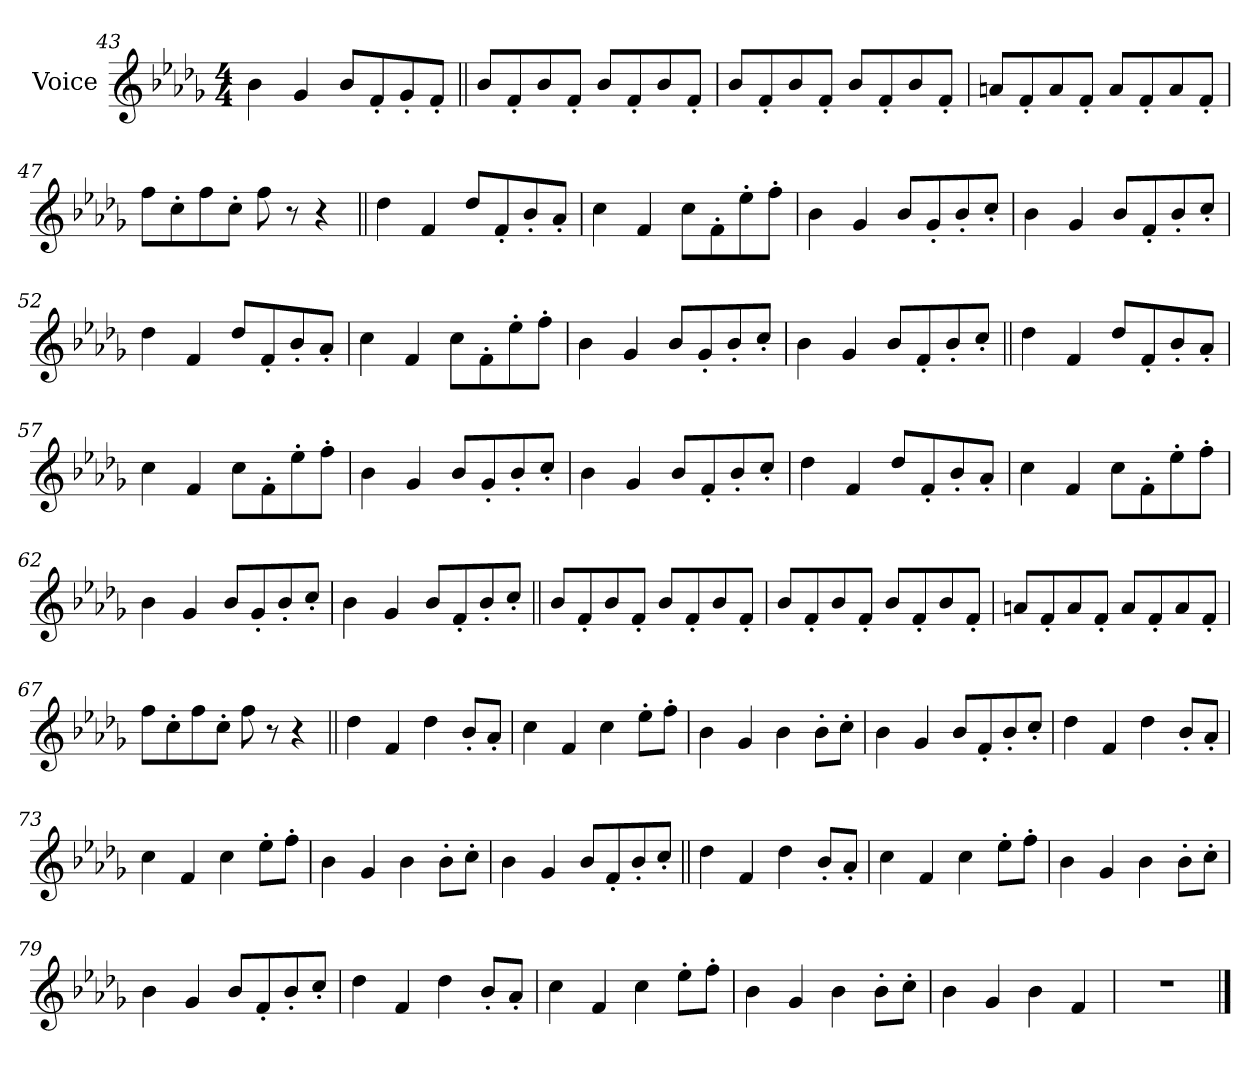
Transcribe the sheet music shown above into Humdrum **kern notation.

**kern
*part1
*staff1
*I"Voice
*I'Vc.
*clefG2
*k[b-e-a-d-g-]
*M4/4
=43
4b-
4g-
8b-L
8f'
8g-'
8f'J
=44||
8b-L
8f'
8b-
8f'J
8b-L
8f'
8b-
8f'J
=45
8b-L
8f'
8b-
8f'J
8b-L
8f'
8b-
8f'J
=46
8anL
8f'
8a
8f'J
8aL
8f'
8a
8f'J
=47
8ffL
8cc'
8ff
8cc'J
8ff
8r
4r
=48||
4dd-
4f
8dd-L
8f'
8b-'
8a-'J
=49
4cc
4f
8ccL
8f'
8ee-'
8ff'J
=50
4b-
4g-
8b-L
8g-'
8b-'
8cc'J
=51
4b-
4g-
8b-L
8f'
8b-'
8cc'J
=52
4dd-
4f
8dd-L
8f'
8b-'
8a-'J
=53
4cc
4f
8ccL
8f'
8ee-'
8ff'J
=54
4b-
4g-
8b-L
8g-'
8b-'
8cc'J
=55
4b-
4g-
8b-L
8f'
8b-'
8cc'J
=56||
4dd-
4f
8dd-L
8f'
8b-'
8a-'J
=57
4cc
4f
8ccL
8f'
8ee-'
8ff'J
=58
4b-
4g-
8b-L
8g-'
8b-'
8cc'J
=59
4b-
4g-
8b-L
8f'
8b-'
8cc'J
=60
4dd-
4f
8dd-L
8f'
8b-'
8a-'J
=61
4cc
4f
8ccL
8f'
8ee-'
8ff'J
=62
4b-
4g-
8b-L
8g-'
8b-'
8cc'J
=63
4b-
4g-
8b-L
8f'
8b-'
8cc'J
=64||
8b-L
8f'
8b-
8f'J
8b-L
8f'
8b-
8f'J
=65
8b-L
8f'
8b-
8f'J
8b-L
8f'
8b-
8f'J
=66
8anL
8f'
8a
8f'J
8aL
8f'
8a
8f'J
=67
8ffL
8cc'
8ff
8cc'J
8ff
8r
4r
=68||
4dd-
4f
4dd-
8b-'L
8a-'J
=69
4cc
4f
4cc
8ee-'L
8ff'J
=70
4b-
4g-
4b-
8b-'L
8cc'J
=71
4b-
4g-
8b-L
8f'
8b-'
8cc'J
=72
4dd-
4f
4dd-
8b-'L
8a-'J
=73
4cc
4f
4cc
8ee-'L
8ff'J
=74
4b-
4g-
4b-
8b-'L
8cc'J
=75
4b-
4g-
8b-L
8f'
8b-'
8cc'J
=76||
4dd-
4f
4dd-
8b-'L
8a-'J
=77
4cc
4f
4cc
8ee-'L
8ff'J
=78
4b-
4g-
4b-
8b-'L
8cc'J
=79
4b-
4g-
8b-L
8f'
8b-'
8cc'J
=80
4dd-
4f
4dd-
8b-'L
8a-'J
=81
4cc
4f
4cc
8ee-'L
8ff'J
=82
4b-
4g-
4b-
8b-'L
8cc'J
=83
4b-
4g-
4b-
4f
=84
1r
==
*-
